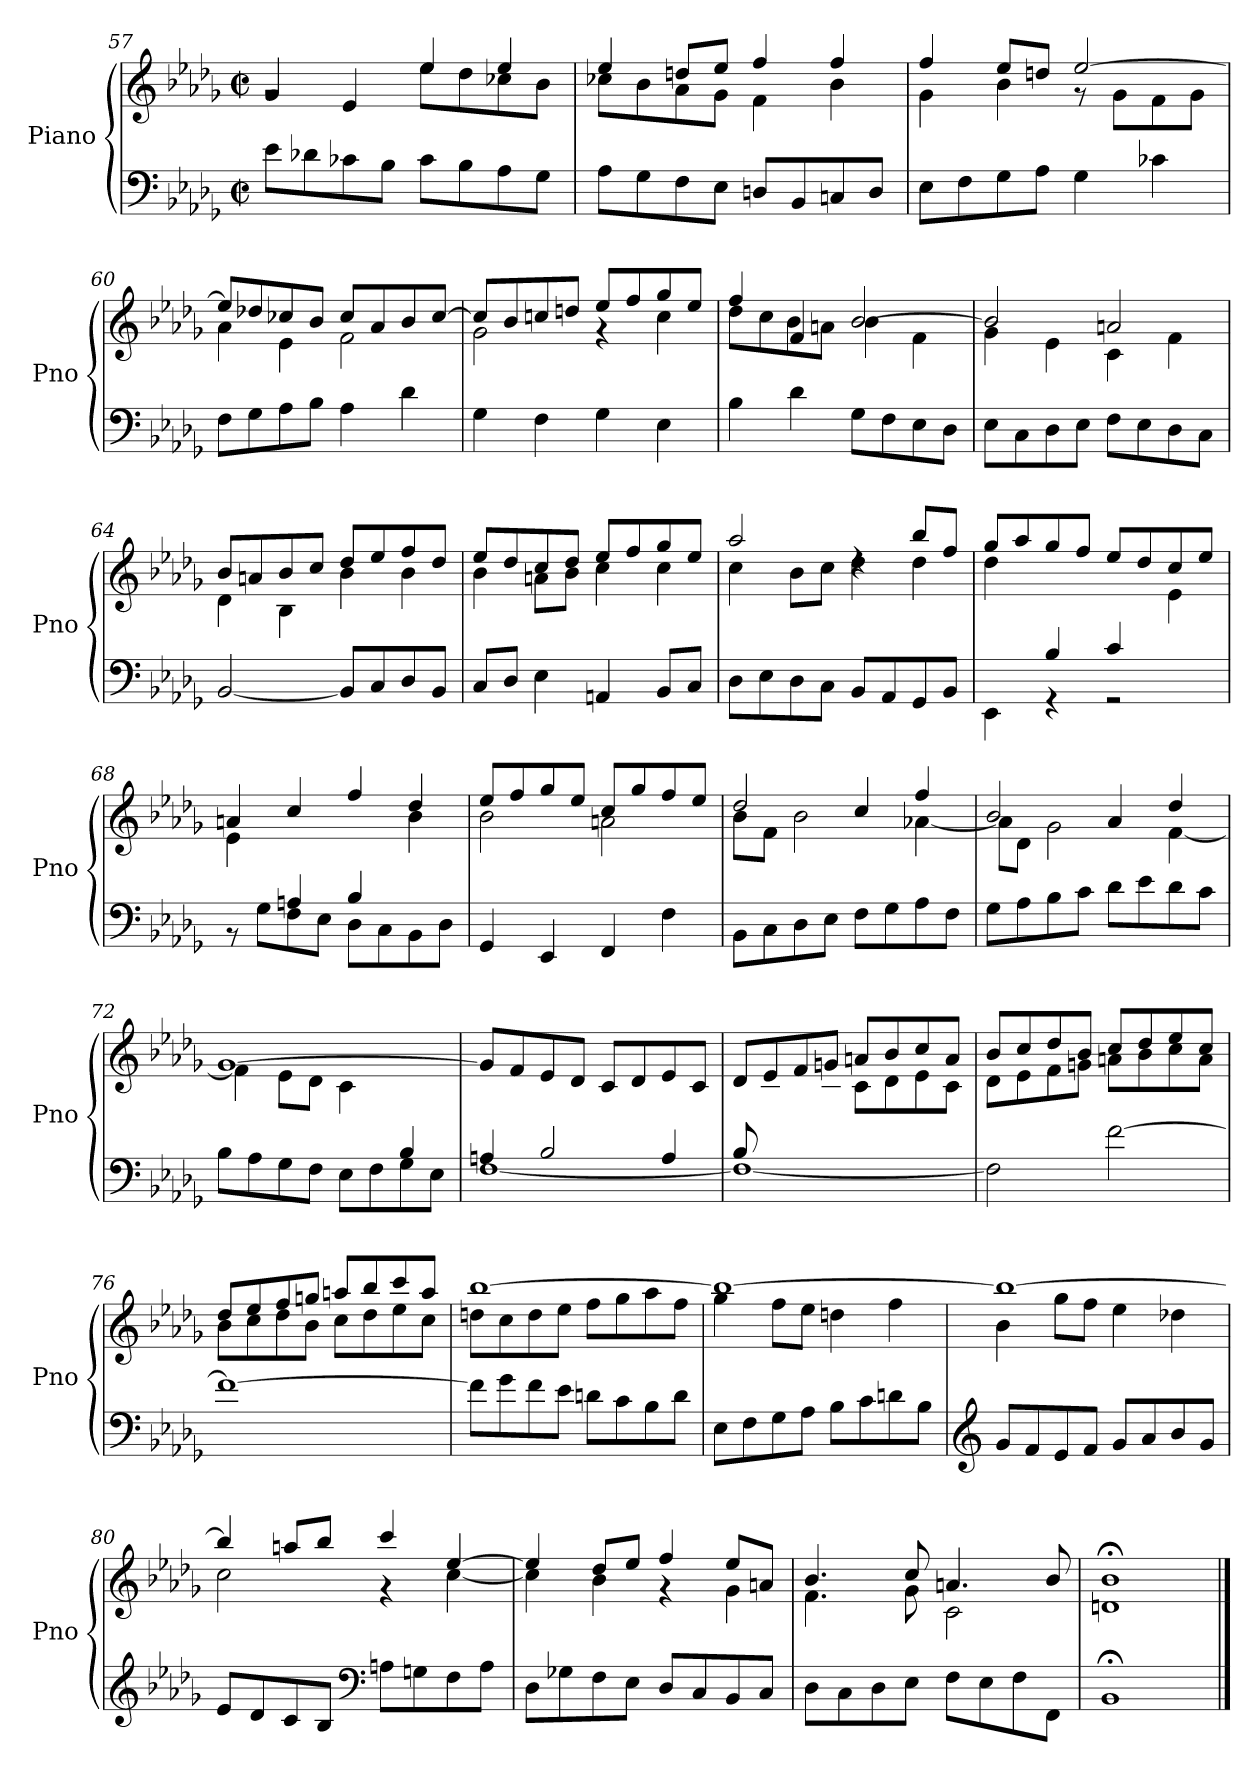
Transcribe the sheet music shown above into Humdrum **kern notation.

**kern	**kern
*part1	*part1
*staff2	*staff1
*I"Piano	*
*I'Pno	*
*clefF4	*clefG2
*k[b-e-a-d-g-]	*k[b-e-a-d-g-]
*M2/2	*M2/2
*met(c|)	*met(c|)
=57	=57
*	*^
8e-\L	4g-/	2rg
8d-X\	.	.
8c-X\	4e-/	.
8B-\J	.	.
8c-\L	4ee-/	8ee-\L
8B-\	.	8dd-\
8A-\	4ee-/	8cc-X\
8G-\J	.	8b-\J
=58	=58	=58
8A-\L	4ee-/	8cc-X\L
8G-\	.	8b-\
8F\	8ddn/L	8a-\
8E-\J	8ee-/J	8g-\J
8Dn/L	4ff/	4f\
8BB-/	.	.
8Cn/	4ff/	4b-\
8D/J	.	.
=59	=59	=59
8E-\L	4ff/	4g-\
8F\	.	.
8G-\	8ee-/L	4b-\
8A-\J	8ddn/J	.
4G-\	[2ee-/	8r
.	.	8g-\L
4c-X\	.	8f\
.	.	8g-\J
=60	=60	=60
8F\L	8ee-/L]	4a-\
8G-\	8dd-X/	.
8A-\	8cc-X/	4e-\
8B-\J	8b-/J	.
4A-\	8cc-/L	2f\
.	8a-/	.
4d-\	8b-/	.
.	[8cc-/J	.
!!LO:LB:g=z	!!
=61	=61	=61
4G-\	8cc-/L]	2g-\
.	8b-/	.
4F\	8ccn/	.
.	8ddn/J	.
4G-\	8ee-/L	4r
.	8ff/	.
4E-\	8gg-/	4cc\
.	8ee-/J	.
=62	=62	=62
4B-\	4ff/	8dd-\L
.	.	8cc\
4d-\	4f/	8b-\
.	.	8an\J
8G-\L	[2b-/	4b-\
8F\	.	.
8E-\	.	4f\
8D-\J	.	.
=63	=63	=63
8E-\L	2b-/]	4g-\
8C\	.	.
8D-\	.	4e-\
8E-\J	.	.
8F\L	2an/	4c\
8E-\	.	.
8D-\	.	4f\
8C\J	.	.
=64	=64	=64
[2BB-/	8b-/L	4d-\
.	8an/	.
.	8b-/	4B-\
.	8cc/J	.
8BB-/L]	8dd-/L	4b-\
8C/	8ee-/	.
8D-/	8ff/	4b-\
8BB-/J	8dd-/J	.
=65	=65	=65
8C/L	8ee-/L	4b-\
8D-/J	8dd-/	.
4E-\	8cc/	8an\L
.	8dd-/J	8b-\J
4AAn/	8ee-/L	4cc\
.	8ff/	.
8BB-/L	8gg-/	4cc\
8C/J	8ee-/J	.
!!LO:LB:g=z	!!
=66	=66	=66
8D-\L	2aa-/	4cc\
8E-\	.	.
8D-\	.	8b-\L
8C\J	.	8cc\J
8BB-/L	4rdd	4dd-\
8AA-/	.	.
8GG-/	8bb-/L	4dd-\
8BB-/J	8ff/J	.
=67	=67	=67
*^	*	*
4ryy	4EE-\	8gg-/L	4dd-\
.	.	8aa-/	.
4B-/	4rGG	8gg-/	2ryy
.	.	8ff/J	.
4c/	2rGG	8ee-/L	.
.	.	8dd-/	.
4ryy	.	8cc/	4e-\
.	.	8ee-/J	.
=68	=68	=68	=68
4ryy	8rBB	4an/	4e-\
.	8G-\L	.	.
4An/	8F\	4cc/	2ryy
.	8E-\J	.	.
4B-/	8D-\L	4ff/	.
.	8C\	.	.
4ryy	8BB-\	4dd-/	4b-\
.	8D-\J	.	.
*v	*v	*	*
=69	=69	=69
4GG-/	8ee-/L	2b-\
.	8ff/	.
4EE-/	8gg-/	.
.	8ee-/J	.
4FF/	8cc/L	2an\
.	8gg-/	.
4F\	8ff/	.
.	8ee-/J	.
=70	=70	=70
8BB-\L	2dd-/	8b-\L
8C\	.	8f\J
8D-\	.	2b-\
8E-\J	.	.
8F\L	4cc/	.
8G-\	.	.
8A-\	4ff/	[4a-X\
8F\J	.	.
!!LO:LB:g=z	!!
=71	=71	=71
8G-\L	2b-/	8a-\L]
8A-\	.	8d-\J
8B-\	.	2g-\
8c\J	.	.
8d-\L	4a-/	.
8e-\	.	.
8d-\	4dd-/	[4f\
8c\J	.	.
=72	=72	=72
*^	*	*
2.ryy	8B-\L	[1g-	4f\]
.	8A-\	.	.
.	8G-\	.	8e-\L
.	8F\J	.	8d-\J
.	8E-\L	.	4c\
.	8F\	.	.
4B-/	8G-\	.	4ryy
.	8E-\J	.	.
*	*	*v	*v
=73	=73	=73
4An/	[1F	8g-/L]
.	.	8f/
2B-/	.	8e-/
.	.	8d-/J
.	.	8c/L
.	.	8d-/
4A/	.	8e-/
.	.	8c/J
=74	=74	=74
*	*	*^
8B-/L	1F_	8d-/L	8ryy
2..ryy	.	8e-/	8c\
.	.	8f/	8d-\
.	.	8gn/J	8B-\J
.	.	8an/L	8c\L
.	.	8b-/	8d-\
.	.	8cc/	8e-\
.	.	8a/J	8c\J
*v	*v	*	*
=75	=75	=75
2F\]	8b-/L	8d-\L
.	8cc/	8e-\
.	8dd-/	8f\
.	8b-/J	8gn\J
[2f\	8cc/L	8an\L
.	8dd-/	8b-\
.	8ee-/	8cc\
.	8cc/J	8a\J
!!LO:LB:g=z	!!
=76	=76	=76
1f_	8dd-/L	8b-\L
.	8ee-/	8cc\
.	8ff/	8dd-\
.	8ggn/J	8b-\J
.	8aan/L	8cc\L
.	8bb-/	8dd-\
.	8ccc/	8ee-\
.	8aa/J	8cc\J
=77	=77	=77
8f\L]	[1bb-	8ddn\L
8g-\	.	8cc\
8f\	.	8dd\
8e-\J	.	8ee-\J
8dn\L	.	8ff\L
8c\	.	8gg-\
8B-\	.	8aa-\
8d\J	.	8ff\J
=78	=78	=78
8E-\L	1bb-_	4gg-\
8F\	.	.
8G-\	.	8ff\L
8A-\J	.	8ee-\J
8B-\L	.	4ddn\
8c\	.	.
8dn\	.	4ff\
8B-\J	.	.
=79	=79	=79
*clefG2	*	*
8g-/L	1bb-_	4b-\
8f/	.	.
8e-/	.	8gg-\L
8f/J	.	8ff\J
8g-/L	.	4ee-\
8a-/	.	.
8b-/	.	4dd-X\
8g-/J	.	.
!!LO:LB:g=z	!!
=80	=80	=80
8e-/L	4bb-/]	2cc\
8d-/	.	.
8c/	8aan/L	.
8B-/J	8bb-/J	.
*clefF4	*	*
8An\L	4ccc/	4r
8Gn\	.	.
8F\	[4ee-/	[4cc\
8A\J	.	.
=81	=81	=81
8D-\L	4ee-/]	4cc\]
8G-X\	.	.
8F\	8dd-/L	4b-\
8E-\J	8ee-/J	.
8D-/L	4ff/	4r
8C/	.	.
8BB-/	8ee-/L	4g-\
8C/J	8an/J	.
=82	=82	=82
8D-\L	4.b-/	4.f\
8C\	.	.
8D-\	.	.
8E-\J	8cc/	8g-\
8F\L	4.an/	2c\
8E-\	.	.
8F\	.	.
8FF\J	8b-/	.
*	*v	*v
=83	=83
1BB-;	1dn;< 1b-;<
==	==
*-	*-
